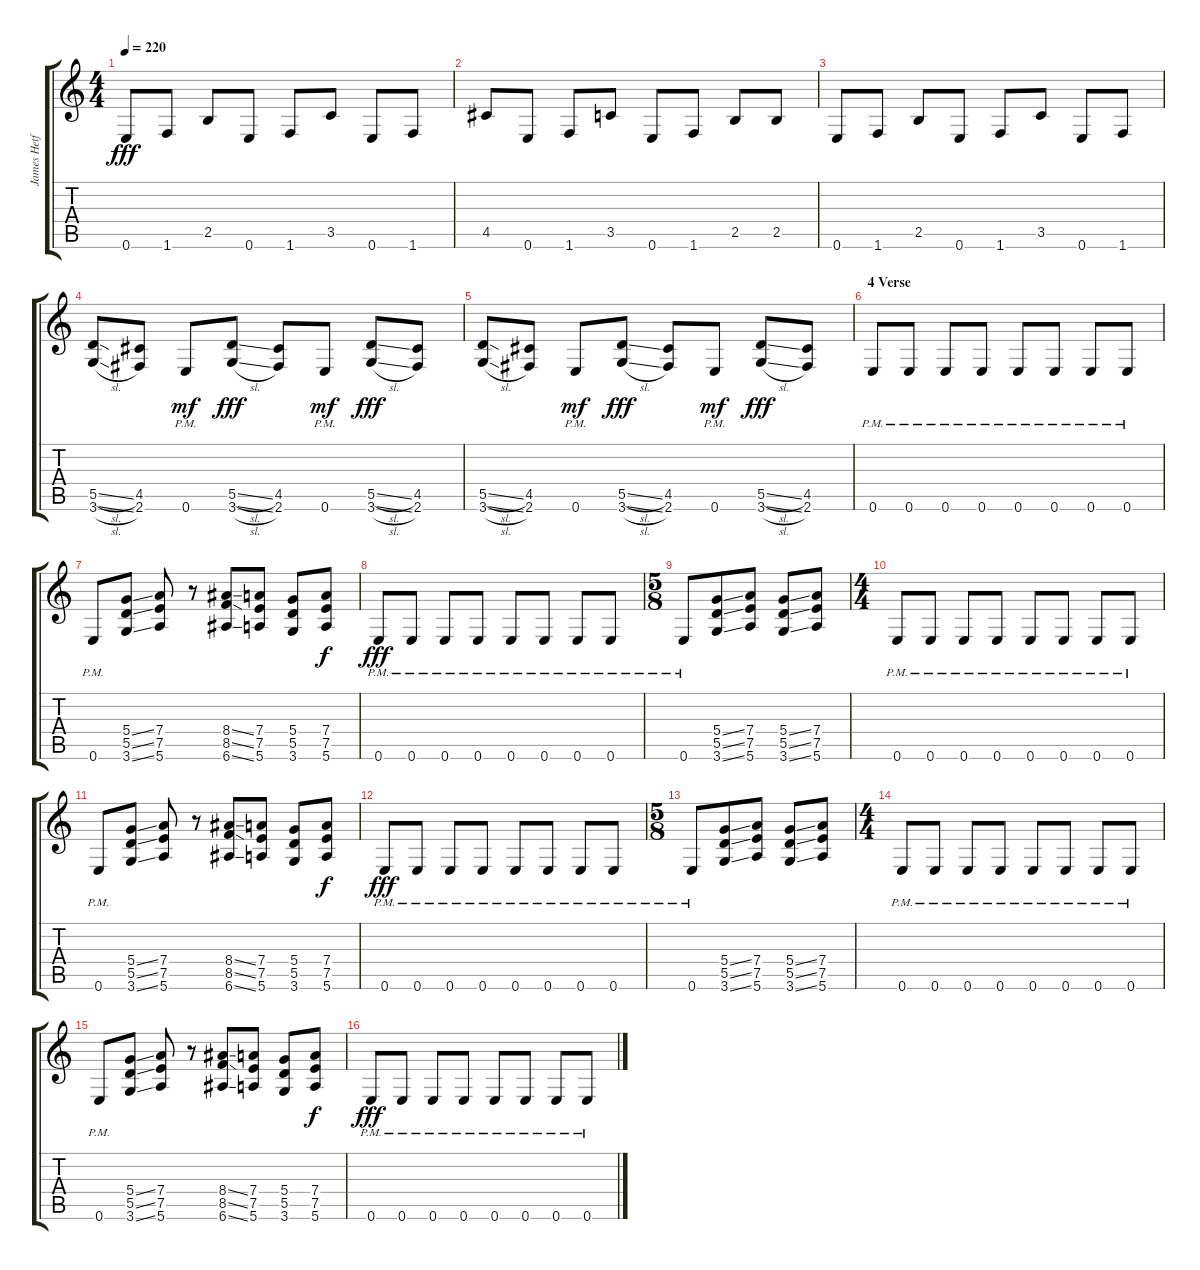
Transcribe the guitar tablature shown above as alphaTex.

\track ("James Hetfield" "James Hetf") {instrument distortionguitar}
\staff {score tabs}
\tuning (E4 B3 G3 D3 A2 E2) {hide}
\ts (4 4)
\tempo 220
\clef g2
\ks c
0.6.8{dy fff} 1.6.8 2.5.8 0.6.8 1.6.8 3.5.8 0.6.8 1.6.8 |
4.5.8 0.6.8 1.6.8 3.5.8 0.6.8 1.6.8 2.5.8 2.5.8 |
0.6.8 1.6.8 2.5.8 0.6.8 1.6.8 3.5.8 0.6.8 1.6.8 |
(5.5{sl} 3.6{sl}).8 (4.5 2.6).8 0.6{pm}.8{dy mf} (5.5{sl} 3.6{sl}).8{dy fff} (4.5 2.6).8 0.6{pm}.8{dy mf} (5.5{sl} 3.6{sl}).8{dy fff} (4.5 2.6).8 |
(5.5{sl} 3.6{sl}).8 (4.5 2.6).8 0.6{pm}.8{dy mf} (5.5{sl} 3.6{sl}).8{dy fff} (4.5 2.6).8 0.6{pm}.8{dy mf} (5.5{sl} 3.6{sl}).8{dy fff} (4.5 2.6).8 |
\section ("" "4 Verse")
0.6{pm}.8 0.6{pm}.8 0.6{pm}.8 0.6{pm}.8 0.6{pm}.8 0.6{pm}.8 0.6{pm}.8 0.6{pm}.8 |
0.6{pm}.8 (5.4{ss} 5.5{ss} 3.6{ss}).8 (7.4 7.5 5.6).8 r.8 (8.4{ss} 8.5{ss} 6.6{ss}).8 (7.4 7.5 5.6).8 (5.4 5.5 3.6).8 (7.4 7.5 5.6).8{dy f} |
0.6{pm}.8{dy fff} 0.6{pm}.8 0.6{pm}.8 0.6{pm}.8 0.6{pm}.8 0.6{pm}.8 0.6{pm}.8 0.6{pm}.8 |
\ts (5 8)
0.6{pm}.8 (5.4{ss} 5.5{ss} 3.6{ss}).8 (7.4 7.5 5.6).8 (5.4{ss} 5.5{ss} 3.6{ss}).8 (7.4 7.5 5.6).8 |
\ts (4 4)
0.6{pm}.8 0.6{pm}.8 0.6{pm}.8 0.6{pm}.8 0.6{pm}.8 0.6{pm}.8 0.6{pm}.8 0.6{pm}.8 |
0.6{pm}.8 (5.4{ss} 5.5{ss} 3.6{ss}).8 (7.4 7.5 5.6).8 r.8 (8.4{ss} 8.5{ss} 6.6{ss}).8 (7.4 7.5 5.6).8 (5.4 5.5 3.6).8 (7.4 7.5 5.6).8{dy f} |
0.6{pm}.8{dy fff} 0.6{pm}.8 0.6{pm}.8 0.6{pm}.8 0.6{pm}.8 0.6{pm}.8 0.6{pm}.8 0.6{pm}.8 |
\ts (5 8)
0.6{pm}.8 (5.4{ss} 5.5{ss} 3.6{ss}).8 (7.4 7.5 5.6).8 (5.4{ss} 5.5{ss} 3.6{ss}).8 (7.4 7.5 5.6).8 |
\ts (4 4)
0.6{pm}.8 0.6{pm}.8 0.6{pm}.8 0.6{pm}.8 0.6{pm}.8 0.6{pm}.8 0.6{pm}.8 0.6{pm}.8 |
0.6{pm}.8 (5.4{ss} 5.5{ss} 3.6{ss}).8 (7.4 7.5 5.6).8 r.8 (8.4{ss} 8.5{ss} 6.6{ss}).8 (7.4 7.5 5.6).8 (5.4 5.5 3.6).8 (7.4 7.5 5.6).8{dy f} |
0.6{pm}.8{dy fff} 0.6{pm}.8 0.6{pm}.8 0.6{pm}.8 0.6{pm}.8 0.6{pm}.8 0.6{pm}.8 0.6{pm}.8
